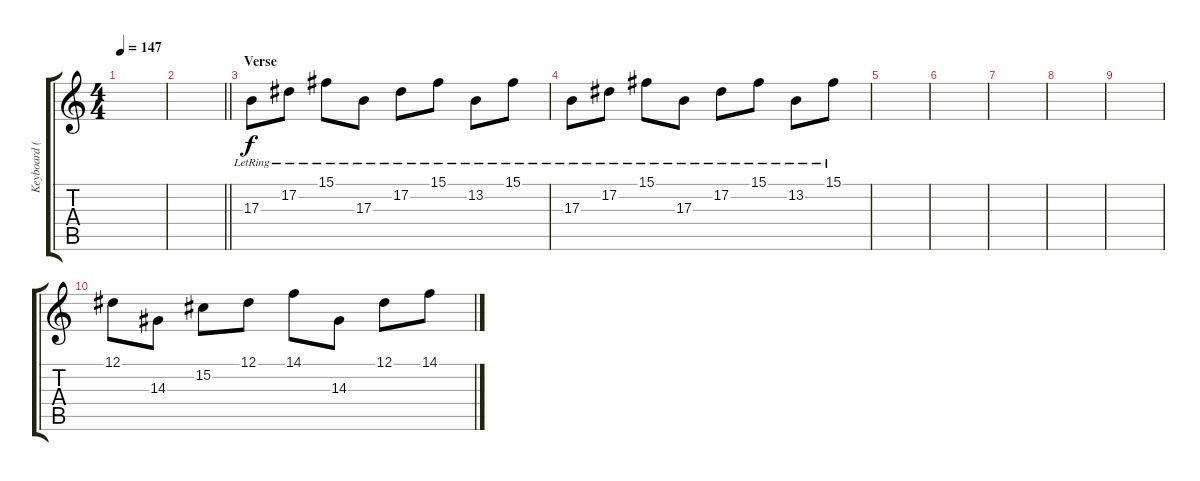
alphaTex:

\track ("Keyboard (Backing)" "Keyboard (") {instrument brightacousticpiano}
\staff {score tabs}
\tuning (Eb4 Bb3 Gb3 Db3 Ab2 Eb2) {hide}
\ts (4 4)
\tempo 147
\clef g2
\ks c
|
\barLineRight lightlight
|
\section ("" "Verse")
17.3{lr}.8 17.2{lr}.8 15.1{lr}.8 17.3{lr}.8 17.2{lr}.8 15.1{lr}.8 13.2{lr}.8 15.1{lr}.8 |
17.3{lr}.8 17.2{lr}.8 15.1{lr}.8 17.3{lr}.8 17.2{lr}.8 15.1{lr}.8 13.2{lr}.8 15.1{lr}.8 |
|
|
|
|
|
12.1.8 14.3.8 15.2.8 12.1.8 14.1.8 14.3.8 12.1.8 14.1.8
